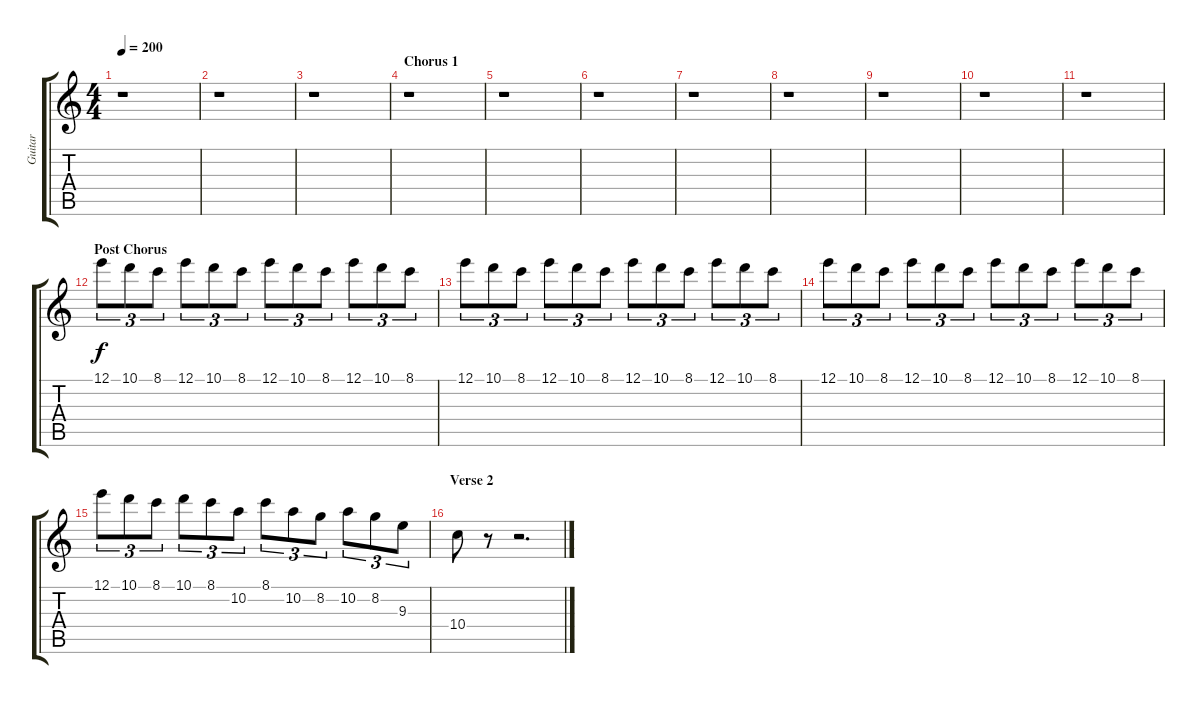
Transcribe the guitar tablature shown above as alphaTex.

\track ("Guitar" "Guitar") {instrument overdrivenguitar}
\staff {score tabs}
\tuning (E4 B3 G3 D3 A2 E2) {hide}
\ts (4 4)
\tempo 200
\clef g2
\ks c
r.1{dy fff} |
r.1 |
r.1 |
\section ("" "Chorus 1")
r.1 |
r.1 |
r.1 |
r.1 |
r.1 |
r.1 |
r.1 |
r.1 |
\section ("" "Post Chorus ")
12.1.8{tu (3 2) dy f instrument overdrivenguitar} 10.1.8{tu (3 2)} 8.1.8{tu (3 2)} 12.1.8{tu (3 2)} 10.1.8{tu (3 2)} 8.1.8{tu (3 2)} 12.1.8{tu (3 2)} 10.1.8{tu (3 2)} 8.1.8{tu (3 2)} 12.1.8{tu (3 2)} 10.1.8{tu (3 2)} 8.1.8{tu (3 2)} |
12.1.8{tu (3 2)} 10.1.8{tu (3 2)} 8.1.8{tu (3 2)} 12.1.8{tu (3 2)} 10.1.8{tu (3 2)} 8.1.8{tu (3 2)} 12.1.8{tu (3 2)} 10.1.8{tu (3 2)} 8.1.8{tu (3 2)} 12.1.8{tu (3 2)} 10.1.8{tu (3 2)} 8.1.8{tu (3 2)} |
12.1.8{tu (3 2)} 10.1.8{tu (3 2)} 8.1.8{tu (3 2)} 12.1.8{tu (3 2)} 10.1.8{tu (3 2)} 8.1.8{tu (3 2)} 12.1.8{tu (3 2)} 10.1.8{tu (3 2)} 8.1.8{tu (3 2)} 12.1.8{tu (3 2)} 10.1.8{tu (3 2)} 8.1.8{tu (3 2)} |
12.1.8{tu (3 2)} 10.1.8{tu (3 2)} 8.1.8{tu (3 2)} 10.1.8{tu (3 2)} 8.1.8{tu (3 2)} 10.2.8{tu (3 2)} 8.1.8{tu (3 2)} 10.2.8{tu (3 2)} 8.2.8{tu (3 2)} 10.2.8{tu (3 2)} 8.2.8{tu (3 2)} 9.3.8{tu (3 2)} |
\section ("" "Verse 2")
10.4.8 r.8 r.2{d}
